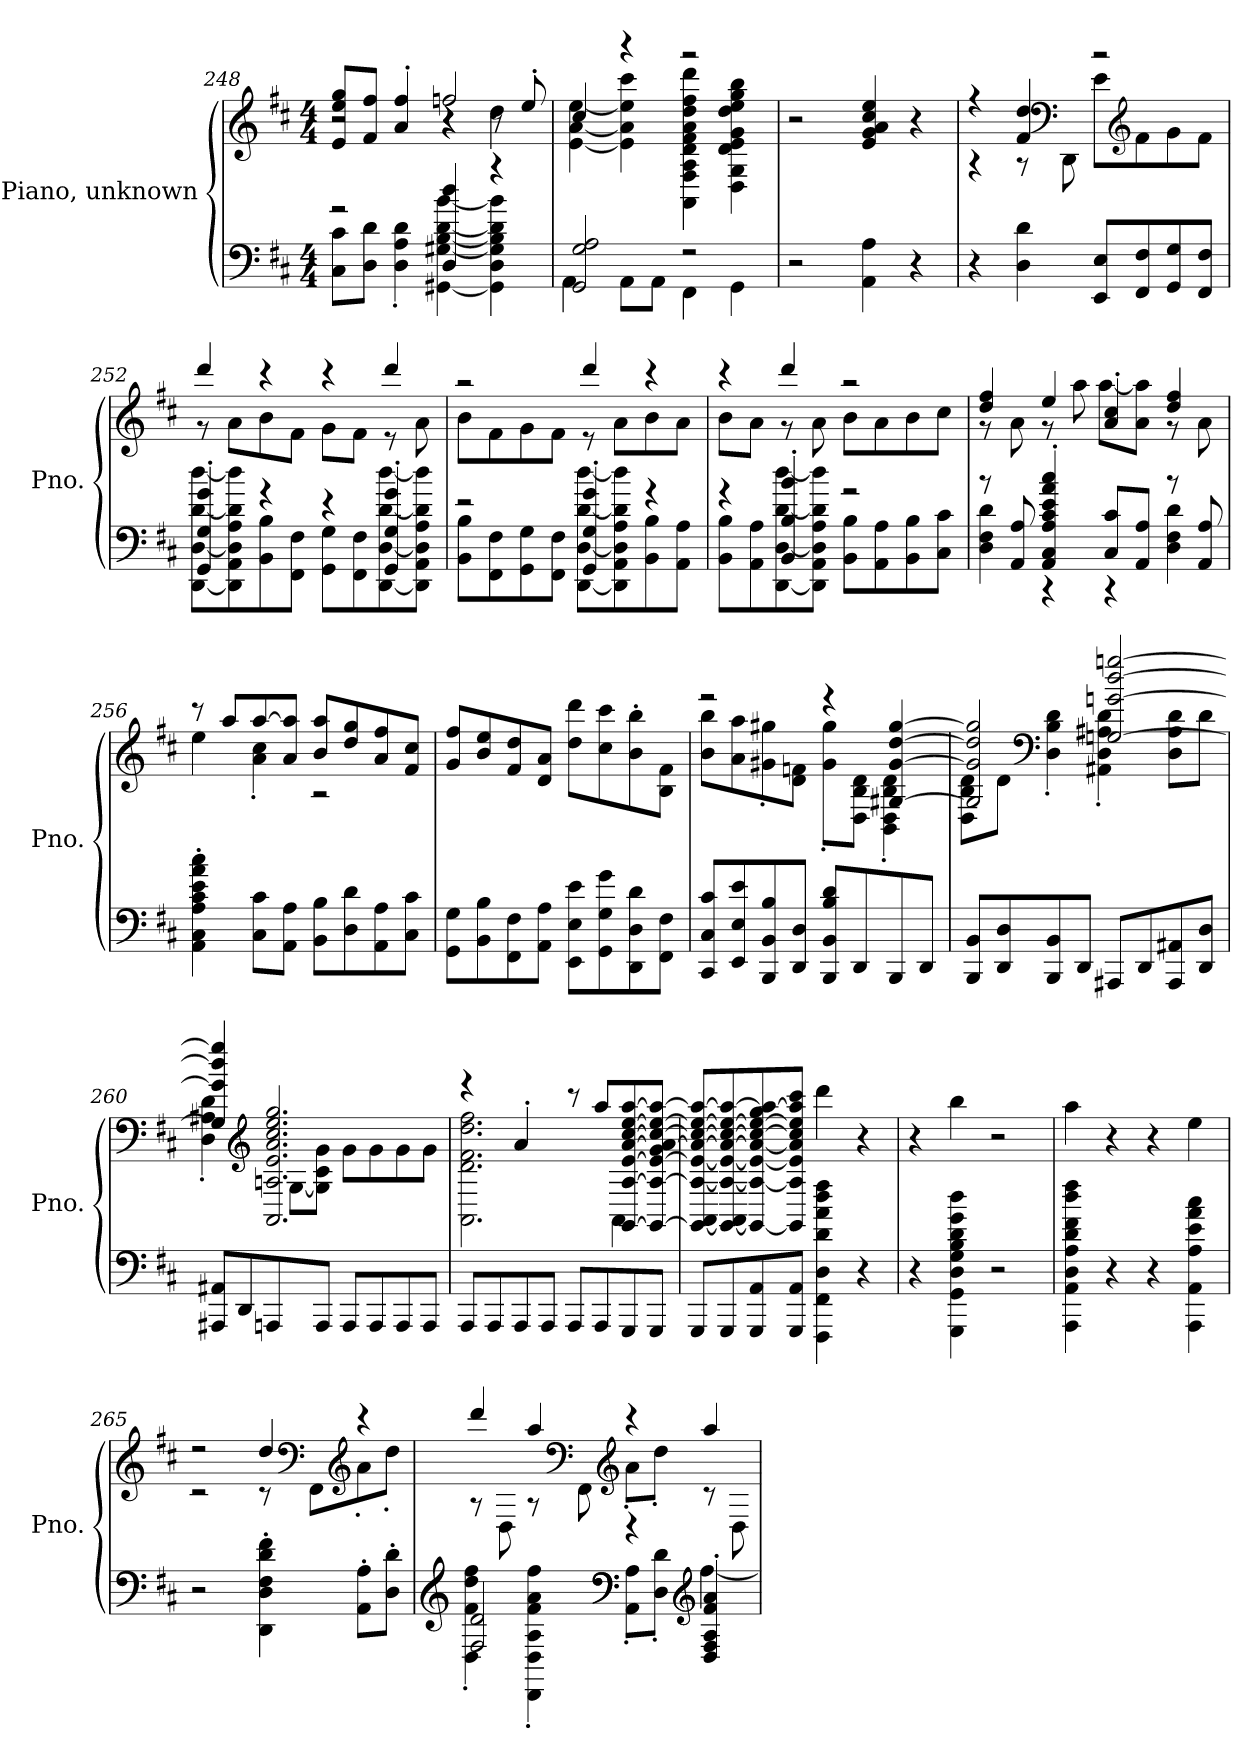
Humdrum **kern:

**kern	**kern
*part1	*part1
*staff2	*staff1
*I"Piano, unknown	*
*I'Pno.	*
*clefF4	*clefG2
*k[f#c#]	*k[f#c#]
*M4/4	*M4/4
=248	=248
*^	*^
*	*	*	*^
2r	8C#\ 8c#\L	2r	2r	8e/ 8ee/ 8gg/L
.	8D\ 8d\J	.	.	8f#/ 8ff#/J
.	4D\' 4A\' 4d\'	.	.	4a/' 4ff#/'
4D/ 4dd/	[4GG#X\ [4G#X\ [4B\ [4d\ [4b\	2ffn/	4r	4r
4r	4GG#\] 4D\ 4G#\] 4B\] 4d\] 4b\]	.	4dd\	8r
.	.	.	.	8ee'/
*	*	*	*v	*v
!!LO:LB:g=z
=249	=249	=249	=249
2GG/ 2G/ 2A/	4AA\	4cc#/	[4e\ [4a\ [4ee\
.	8AA\L	4r	4e\] 4a\] 4ee\] 4ccc#\
.	8AA\J	.	.
2r	4FF#\	2r	4AA\ 4F#\ 4A\ 4d\ 4f#\ 4a\ 4dd\ 4ff#\ 4ddd\
.	4GG\	.	4D\ 4G\ 4d\ 4e\ 4g\ 4dd\ 4ee\ 4gg\ 4bb\
*v	*v	*	*
*	*v	*v
=250	=250
2r	2r
4AA\ 4A\	4e/ 4g/ 4a/ 4cc#/ 4ee/
4r	4r
=251	=251
*	*^
4r	4r	4r
4D\ 4d\	4f#/ 4dd/	8r
*	*clefF4	*
.	.	8DD\
8EE/ 8E/L	2r	8e\L
*	*clefG2	*
8FF#/ 8F#/	.	8f#\
8GG/ 8G/	.	8g\
8FF#/ 8F#/J	.	8f#\J
=252	=252	=252
*^	*	*
4GG/' 4G/' 4g/'	[8DD\ [8D\ [8d\ [8dd\L	4ddd/	8r
.	8DD\] 8AA\ 8D\] 8A\ 8d\] 8dd\]	.	8a\L
4r	8BB\ 8B\	4r	8b\
.	8FF#\ 8F#\J	.	8f#\J
4r	8GG\ 8G\L	4r	8g\L
.	8FF#\ 8F#\	.	8f#\J
4GG/' 4G/' 4g/'	[8DD\ [8D\ [8d\ [8dd\	4ddd/	8r
.	8DD\] 8AA\ 8D\] 8A\ 8d\] 8dd\]J	.	8a\
=253	=253	=253	=253
2r	8BB\ 8B\L	2r	8b\L
.	8FF#\ 8F#\	.	8f#\
.	8GG\ 8G\	.	8g\
.	8FF#\ 8F#\J	.	8f#\J
4GG/' 4G/' 4g/'	[8DD\ [8D\ [8d\ [8dd\L	4ddd/	8r
.	8DD\] 8AA\ 8D\] 8A\ 8d\] 8dd\]	.	8a\L
4r	8BB\ 8B\	4r	8b\
.	8AA\ 8A\J	.	8a\J
!!LO:LB:g=z	!!
=254	=254	=254	=254
4r	8BB\ 8B\L	4r	8b\L
.	8AA\ 8A\	.	8a\J
4BB/' 4B/' 4b/'	[8DD\ [8D\ [8d\ [8dd\	4ddd/	8r
.	8DD\] 8AA\ 8D\] 8A\ 8d\] 8dd\]J	.	8a\
2r	8BB\ 8B\L	2r	8b\L
.	8AA\ 8A\	.	8a\
.	8BB\ 8B\	.	8b\
.	8C#\ 8c#\J	.	8cc#\J
=255	=255	=255	=255
8r	4D\ 4F#\ 4d\	4dd/ 4ff#/	8r
8AA/ 8A/	.	.	8a\
4AA/' 4C#/' 4A/' 4c#/' 4e/' 4a/' 4cc#/'	4r	4ee/	8r
.	.	.	8aa\
8C#/ 8c#/L	4r	4a/' 4cc#/'	[8aa\L
8AA/ 8A/J	.	.	8a\ 8aa\]J
8r	4D\ 4F#\ 4d\	4dd/ 4ff#/	8r
8AA/ 8A/	.	.	8a\
*v	*v	*	*
=256	=256	=256
4AA\' 4C#\' 4A\' 4c#\' 4e\' 4a\' 4cc#\'	8r	4ee\
.	8aa/L	.
8C#\ 8c#\L	[8aa/	4a\' 4cc#\'
8AA\ 8A\J	8a/ 8aa/]J	.
8BB\ 8B\L	8b/ 8aa/L	2r
8D\ 8d\	8dd/ 8gg/	.
8AA\ 8A\	8a/ 8ff#/	.
8C#\ 8c#\J	8f#/ 8cc#/J	.
*	*v	*v
=257	=257
8GG\ 8G\L	8g/ 8ff#/L
8BB\ 8B\	8b/ 8ee/
8FF#\ 8F#\	8f#/ 8dd/
8AA\ 8A\J	8d/ 8a/J
8EE\ 8E\ 8e\L	8dd\ 8ddd\L
8GG\ 8G\ 8g\	8cc#\ 8ccc#\
8DD\ 8D\ 8d\	8b\' 8bb\'
8FF#\ 8F#\J	8B\ 8f#\J
!!LO:LB:g=z
=258	=258
*	*^
8CC#/ 8C#/ 8c#/L	2r	8b\ 8bb\L
8EE/ 8E/ 8e/	.	8a\ 8aa\
8BBB/ 8BB/ 8B/	.	8g#X\' 8gg#X\'
8DD/ 8D/J	.	8d\ 8fn\J
8BBB/ 8BB/ 8B/ 8d/L	4r	8g#\' 8gg#\'L
8DD/	.	8D\ 8B\ 8d\J
8BBB/	[4G#X/ [4g#/ [4dd/ [4gg#/	4BB\' 4D\' 4B\' 4d\'
8DD/J	.	.
=259	=259	=259
8BBB/ 8BB/L	2G#/] 2g#/] 2dd/] 2gg#/]	8D\ 8B\ 8d\L
8DD/ 8D/	.	8d\J
*	*clefF4	*
8BBB/ 8BB/	.	4D\' 4B\' 4d\'
8DD/J	.	.
8AAA#X/L	[2Gn/ [2gn/ [2dd/ [2ggn/	4AA#X\' 4D\' 4A#X\' 4d\'
8DD/	.	.
8AAA#/ 8AA#X/	.	8D\ 8A#\ 8d\L
8DD/ 8D/J	.	8d\J
=260	=260	=260
8AAA#X/ 8AA#X/L	4G/] 4g/] 4dd/] 4gg/]	4D\' 4A#X\' 4d\'
8DD/	.	.
*	*clefG2	*
8AAAn/	2.AA/ 2.An/ 2.e/ 2.a/ 2.cc#/ 2.ee/ 2.gg/	[8G\L
8AAA/J	.	8G\] 8c#\ 8g\J
8AAA/L	.	8g\L
8AAA/	.	8g\
8AAA/	.	8g\
8AAA/J	.	8g\J
!!LO:LB:g=z	!!
=261	=261	=261
8AAA/L	4r	2.AA\ 2.d\ 2.f#\ 2.dd\ 2.ff#\
8AAA/	.	.
8AAA/	4a'/	.
8AAA/J	.	.
8AAA/L	8r	.
8AAA/	8aa/L	.
8GGG/	[8GG/ [8A/ [8e/ [8a/ [8cc#/ [8ee/ [8aa/	4AA\
8GGG/J	8GG/_ 8A/_ 8e/_ 8g/ 8a/_ 8cc#/_ 8ee/_ 8aa/_J	.
*	*v	*v
=262	=262
8GGG/L	8GG/_ 8AA/ 8A/_ 8e/_ 8a/_ 8cc#/_ 8ee/_ 8aa/_L
8GGG/	8GG/_ 8AA/ 8A/_ 8e/_ 8a/_ 8cc#/_ 8ee/_ 8aa/_
8GGG/ 8AA/	8GG/_ 8A/_ 8e/_ 8a/_ 8cc#/_ 8ee/_ 8gg/ 8aa/_
8GGG/ 8AA/J	8GG/] 8A/] 8e/] 8a/] 8cc#/] 8ee/] 8aa/] 8ccc#/J
4FFF#\ 4FF#\ 4D\ 4d\ 4a\ 4dd\ 4ff#\	4ddd\
4r	4r
=263	=263
4r	4r
4GGG\ 4GG\ 4D\ 4G\ 4B\ 4d\ 4g\ 4dd\	4bb\
2r	2r
=264	=264
4AAA\ 4AA\ 4D\ 4A\ 4d\ 4f#\ 4dd\ 4ff#\	4aa\
4r	4r
4r	4r
4AAA\ 4AA\ 4A\ 4e\ 4a\ 4cc#\	4ee\
=265	=265
*	*^
2r	2r	2r
4DD\' 4D\' 4F#\' 4d\' 4f#\'	4dd/	8r
*	*clefF4	*
.	.	8FF#\L
*	*clefG2	*
8AA\' 8A\'L	4r	8a'\
8D\' 8d\'J	.	8dd'\J
!!LO:LB:g=z	!!
=266	=266	=266
*clefG2	*	*
*^	*	*
2F#/ 2d/	4D\' 4f#\' 4dd\' 4ff#\'	4ddd/	8r
.	.	.	8D\
.	4DD\' 4D\' 4A\' 4f#\' 4a\' 4ff#\'	4aa/	8r
*	*	*clefF4	*
.	.	.	8FF#\
*clefF4	*	*clefG2	*
4r	8AA\' 8A\'L	4r	8a'\L
.	8D\' 8d\'J	.	8dd'\J
*clefG2	*	*	*
4D/' 4F#/' 4A/' 4f#/' 4a/'	[4ff#\	4aa/	8r
.	.	.	8D\
*v	*v	*	*
*	*v	*v
=	=
*-	*-
